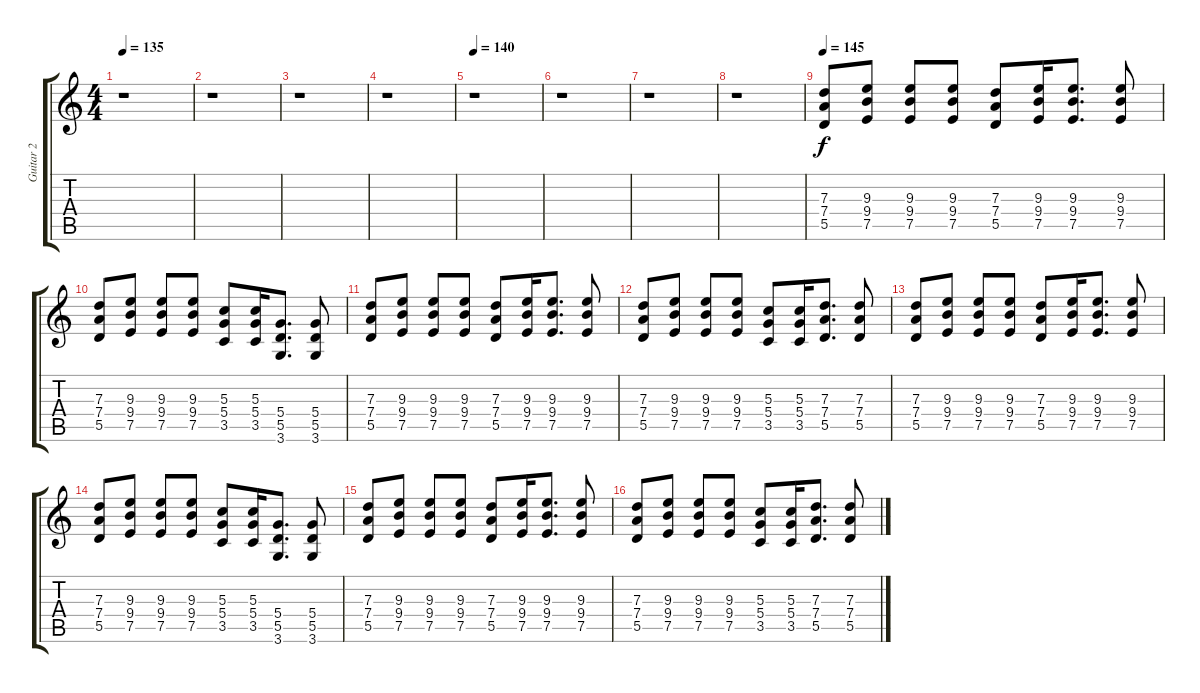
\track ("Guitar 2" "Guitar 2") {instrument distortionguitar}
\staff {score tabs}
\tuning (E4 B3 G3 D3 A2 E2) {hide}
\ts (4 4)
\tempo 135
\clef g2
\ks c
r.1{dy f instrument distortionguitar} |
r.1 |
r.1 |
r.1 |
\tempo 140
r.1 |
r.1 |
r.1 |
r.1 |
\tempo 145
(7.3 7.4 5.5).8 (9.3 9.4 7.5).8 (9.3 9.4 7.5).8 (9.3 9.4 7.5).8 (7.3 7.4 5.5).8 (9.3 9.4 7.5).16 (9.3 9.4 7.5).8{d} (9.3 9.4 7.5).8 |
(7.3 7.4 5.5).8 (9.3 9.4 7.5).8 (9.3 9.4 7.5).8 (9.3 9.4 7.5).8 (5.3 5.4 3.5).8 (5.3 5.4 3.5).16 (5.4 5.5 3.6).8{d} (5.4 5.5 3.6).8 |
(7.3 7.4 5.5).8 (9.3 9.4 7.5).8 (9.3 9.4 7.5).8 (9.3 9.4 7.5).8 (7.3 7.4 5.5).8 (9.3 9.4 7.5).16 (9.3 9.4 7.5).8{d} (9.3 9.4 7.5).8 |
(7.3 7.4 5.5).8 (9.3 9.4 7.5).8 (9.3 9.4 7.5).8 (9.3 9.4 7.5).8 (5.3 5.4 3.5).8 (5.3 5.4 3.5).16 (7.3 7.4 5.5).8{d} (7.3 7.4 5.5).8 |
(7.3 7.4 5.5).8 (9.3 9.4 7.5).8 (9.3 9.4 7.5).8 (9.3 9.4 7.5).8 (7.3 7.4 5.5).8 (9.3 9.4 7.5).16 (9.3 9.4 7.5).8{d} (9.3 9.4 7.5).8 |
(7.3 7.4 5.5).8 (9.3 9.4 7.5).8 (9.3 9.4 7.5).8 (9.3 9.4 7.5).8 (5.3 5.4 3.5).8 (5.3 5.4 3.5).16 (5.4 5.5 3.6).8{d} (5.4 5.5 3.6).8 |
(7.3 7.4 5.5).8 (9.3 9.4 7.5).8 (9.3 9.4 7.5).8 (9.3 9.4 7.5).8 (7.3 7.4 5.5).8 (9.3 9.4 7.5).16 (9.3 9.4 7.5).8{d} (9.3 9.4 7.5).8 |
(7.3 7.4 5.5).8 (9.3 9.4 7.5).8 (9.3 9.4 7.5).8 (9.3 9.4 7.5).8 (5.3 5.4 3.5).8 (5.3 5.4 3.5).16 (7.3 7.4 5.5).8{d} (7.3 7.4 5.5).8
